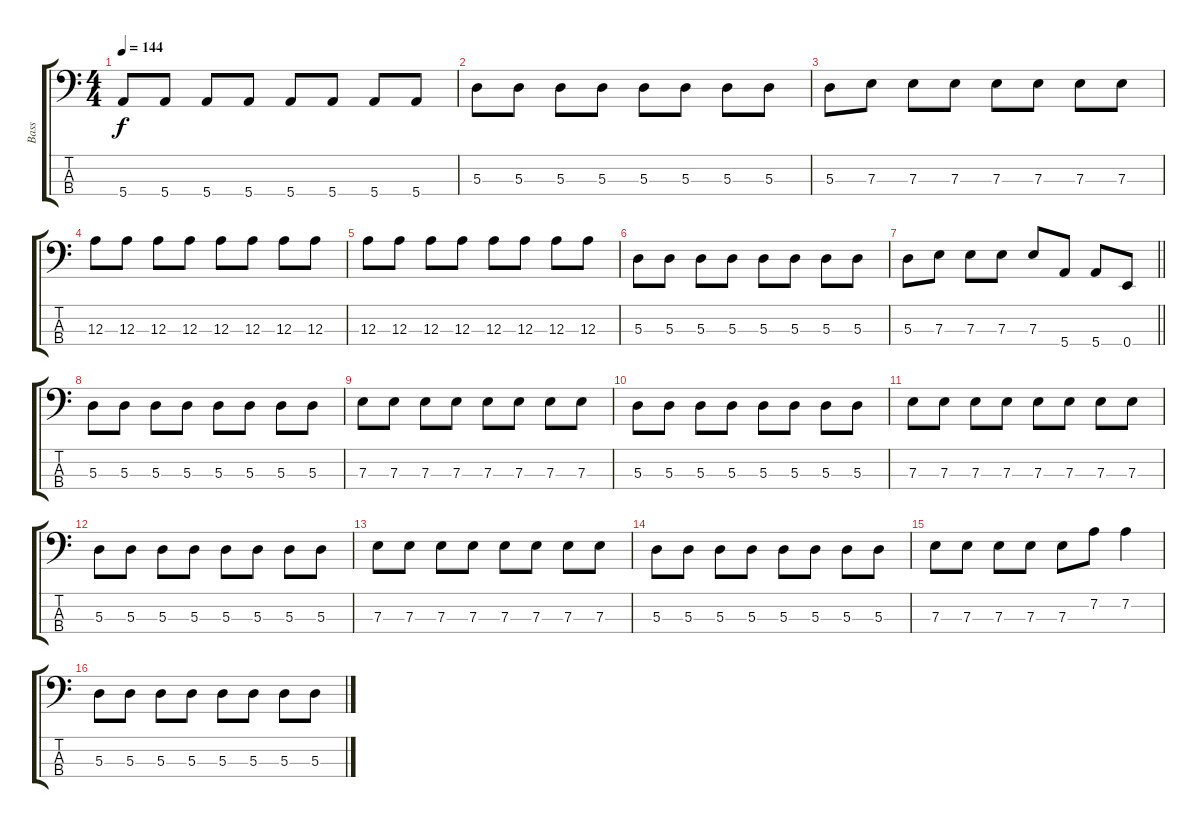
\track ("Bass" "Bass") {instrument electricbasspick}
\staff {score tabs}
\tuning (G2 D2 A1 E1) {hide}
\ts (4 4)
\tempo 144
\clef f4
\ks c
5.4.8{dy f} 5.4.8 5.4.8 5.4.8 5.4.8 5.4.8 5.4.8 5.4.8 |
5.3.8 5.3.8 5.3.8 5.3.8 5.3.8 5.3.8 5.3.8 5.3.8 |
5.3.8 7.3.8 7.3.8 7.3.8 7.3.8 7.3.8 7.3.8 7.3.8 |
12.3.8 12.3.8 12.3.8 12.3.8 12.3.8 12.3.8 12.3.8 12.3.8 |
12.3.8 12.3.8 12.3.8 12.3.8 12.3.8 12.3.8 12.3.8 12.3.8 |
5.3.8 5.3.8 5.3.8 5.3.8 5.3.8 5.3.8 5.3.8 5.3.8 |
\barLineRight lightlight
5.3.8 7.3.8 7.3.8 7.3.8 7.3.8 5.4.8 5.4.8 0.4.8 |
5.3.8 5.3.8 5.3.8 5.3.8 5.3.8 5.3.8 5.3.8 5.3.8 |
7.3.8 7.3.8 7.3.8 7.3.8 7.3.8 7.3.8 7.3.8 7.3.8 |
5.3.8 5.3.8 5.3.8 5.3.8 5.3.8 5.3.8 5.3.8 5.3.8 |
7.3.8 7.3.8 7.3.8 7.3.8 7.3.8 7.3.8 7.3.8 7.3.8 |
5.3.8 5.3.8 5.3.8 5.3.8 5.3.8 5.3.8 5.3.8 5.3.8 |
7.3.8 7.3.8 7.3.8 7.3.8 7.3.8 7.3.8 7.3.8 7.3.8 |
5.3.8 5.3.8 5.3.8 5.3.8 5.3.8 5.3.8 5.3.8 5.3.8 |
7.3.8 7.3.8 7.3.8 7.3.8 7.3.8 7.2.8 7.2.4 |
5.3.8 5.3.8 5.3.8 5.3.8 5.3.8 5.3.8 5.3.8 5.3.8
